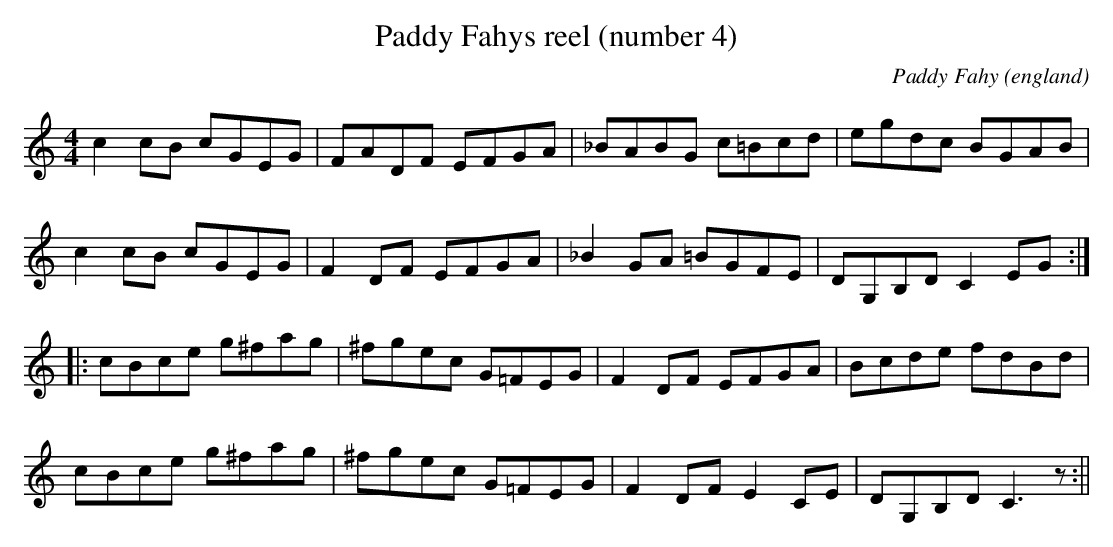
X:1
T:Paddy Fahys reel (number 4)
O:england
M:4/4
L:1/8
C:Paddy Fahy
K:C
c2cB cGEG | FADF EFGA | _BABG c=Bcd | egdc BGAB |
c2cB cGEG | F2DF EFGA | _B2GA =BGFE | DG,B,D C2EG :||:
cBce g^fag | ^fgec G=FEG | F2DF EFGA | Bcde fdBd |
cBce g^fag | ^fgec G=FEG | F2DF E2CE | DG,B,D C3 z :||
